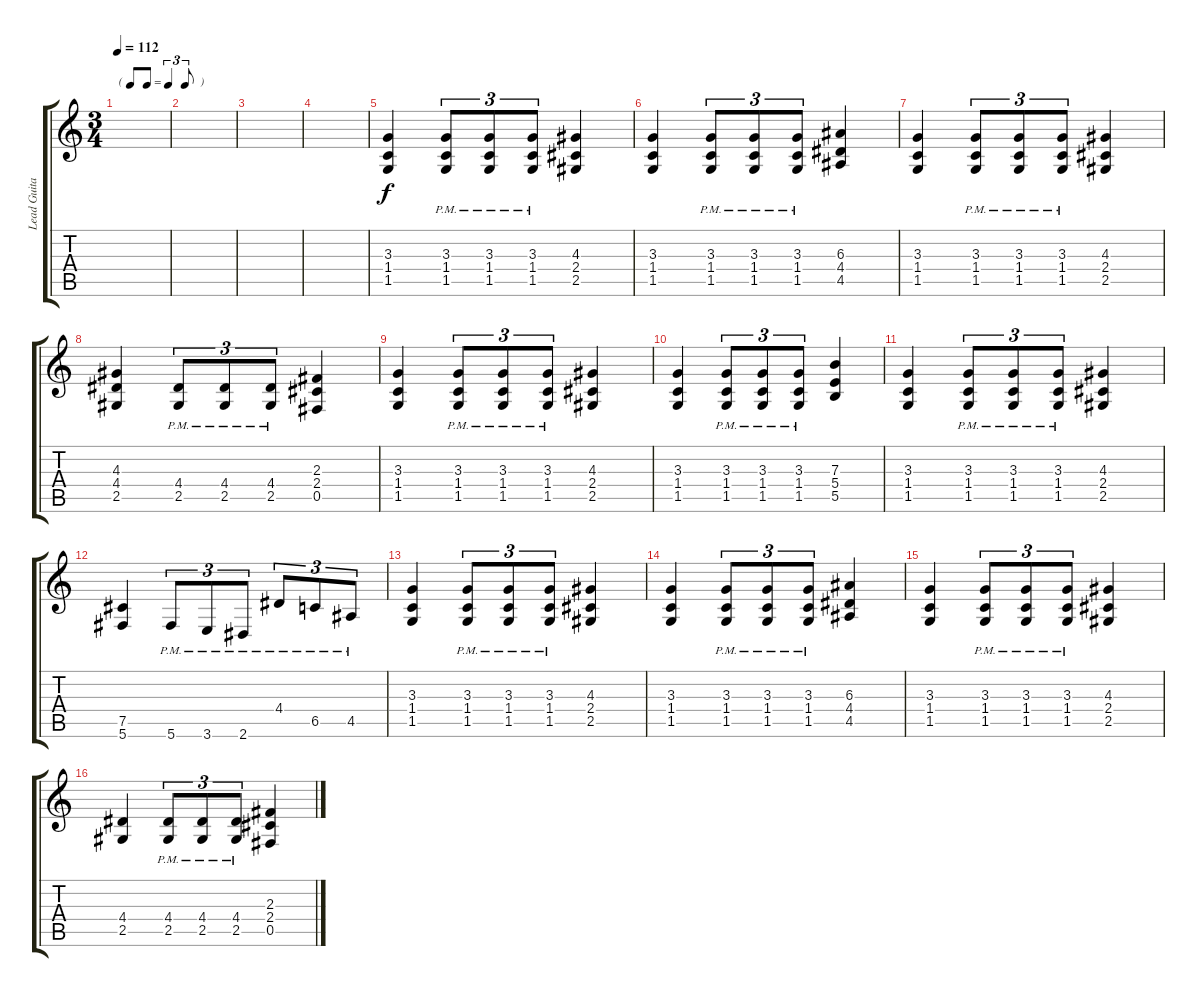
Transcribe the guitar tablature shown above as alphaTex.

\track ("Lead Guitar" "Lead Guita") {instrument overdrivenguitar}
\staff {score tabs}
\tuning (Db4 Ab3 E3 B2 Gb2 Db2) {hide}
\ts (3 4)
\tf triplet8th
\tempo 112
\clef g2
\ks c
|
|
|
|
(3.3 1.4 1.5).4 (3.3{pm} 1.4{pm} 1.5{pm}).8{tu (3 2)} (3.3{pm} 1.4{pm} 1.5{pm}).8{tu (3 2)} (3.3{pm} 1.4{pm} 1.5{pm}).8{tu (3 2)} (4.3 2.4 2.5).4 |
(3.3 1.4 1.5).4 (3.3{pm} 1.4{pm} 1.5{pm}).8{tu (3 2)} (3.3{pm} 1.4{pm} 1.5{pm}).8{tu (3 2)} (3.3{pm} 1.4{pm} 1.5{pm}).8{tu (3 2)} (6.3 4.4 4.5).4 |
(3.3 1.4 1.5).4 (3.3{pm} 1.4{pm} 1.5{pm}).8{tu (3 2)} (3.3{pm} 1.4{pm} 1.5{pm}).8{tu (3 2)} (3.3{pm} 1.4{pm} 1.5{pm}).8{tu (3 2)} (4.3 2.4 2.5).4 |
(4.3 4.4 2.5).4 (4.4{pm} 2.5{pm}).8{tu (3 2)} (4.4{pm} 2.5{pm}).8{tu (3 2)} (4.4{pm} 2.5{pm}).8{tu (3 2)} (2.3 2.4 0.5).4 |
(3.3 1.4 1.5).4 (3.3{pm} 1.4{pm} 1.5).8{tu (3 2)} (3.3{pm} 1.4{pm} 1.5).8{tu (3 2)} (3.3{pm} 1.4{pm} 1.5).8{tu (3 2)} (4.3 2.4 2.5).4 |
(3.3 1.4 1.5).4 (3.3{pm} 1.4{pm} 1.5).8{tu (3 2)} (3.3{pm} 1.4{pm} 1.5).8{tu (3 2)} (3.3{pm} 1.4{pm} 1.5).8{tu (3 2)} (7.3 5.4 5.5).4 |
(3.3 1.4 1.5).4 (3.3{pm} 1.4{pm} 1.5{pm}).8{tu (3 2)} (3.3{pm} 1.4{pm} 1.5{pm}).8{tu (3 2)} (3.3{pm} 1.4{pm} 1.5{pm}).8{tu (3 2)} (4.3 2.4 2.5).4 |
(7.5 5.6).4 5.6{pm}.8{tu (3 2)} 3.6{pm}.8{tu (3 2)} 2.6{pm}.8{tu (3 2)} 4.4{pm}.8{tu (3 2)} 6.5{pm}.8{tu (3 2)} 4.5{pm}.8{tu (3 2)} |
(3.3 1.4 1.5).4 (3.3{pm} 1.4{pm} 1.5{pm}).8{tu (3 2)} (3.3{pm} 1.4{pm} 1.5{pm}).8{tu (3 2)} (3.3{pm} 1.4{pm} 1.5{pm}).8{tu (3 2)} (4.3 2.4 2.5).4 |
(3.3 1.4 1.5).4 (3.3{pm} 1.4{pm} 1.5{pm}).8{tu (3 2)} (3.3{pm} 1.4{pm} 1.5{pm}).8{tu (3 2)} (3.3{pm} 1.4{pm} 1.5{pm}).8{tu (3 2)} (6.3 4.4 4.5).4 |
(3.3 1.4 1.5).4 (3.3{pm} 1.4{pm} 1.5{pm}).8{tu (3 2)} (3.3{pm} 1.4{pm} 1.5{pm}).8{tu (3 2)} (3.3{pm} 1.4{pm} 1.5{pm}).8{tu (3 2)} (4.3 2.4 2.5).4 |
(4.4 2.5).4 (4.4{pm} 2.5{pm}).8{tu (3 2)} (4.4{pm} 2.5{pm}).8{tu (3 2)} (4.4{pm} 2.5{pm}).8{tu (3 2)} (2.3 2.4 0.5).4
